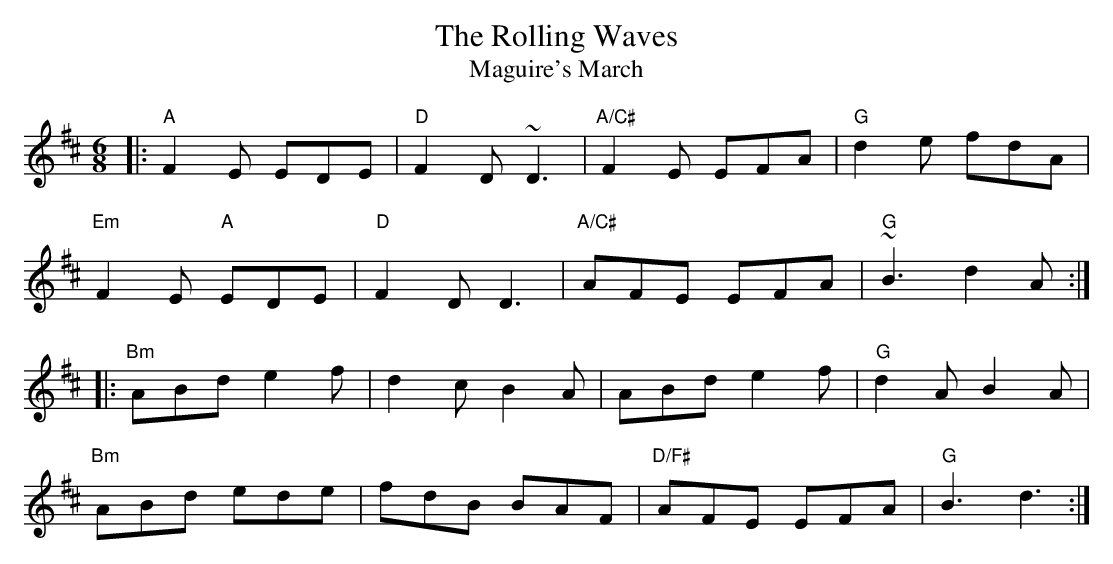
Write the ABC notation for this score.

X:1
T: Rolling Waves, The
T: Maguire's March
M: 6/8
L: 1/8
K: Dmaj
|:"A"F2E EDE|"D"F2D ~D3|"A/C#"F2E EFA|"G"d2e fdA|
"Em"F2E "A"EDE|"D"F2D D3|"A/C#"AFE EFA|"G"~B3 d2A:|
|:"Bm"ABd e2f|d2c B2A|ABd e2f|"G"d2A B2A|
"Bm"ABd ede|fdB BAF|"D/F#"AFE EFA|"G"B3 d3:|
